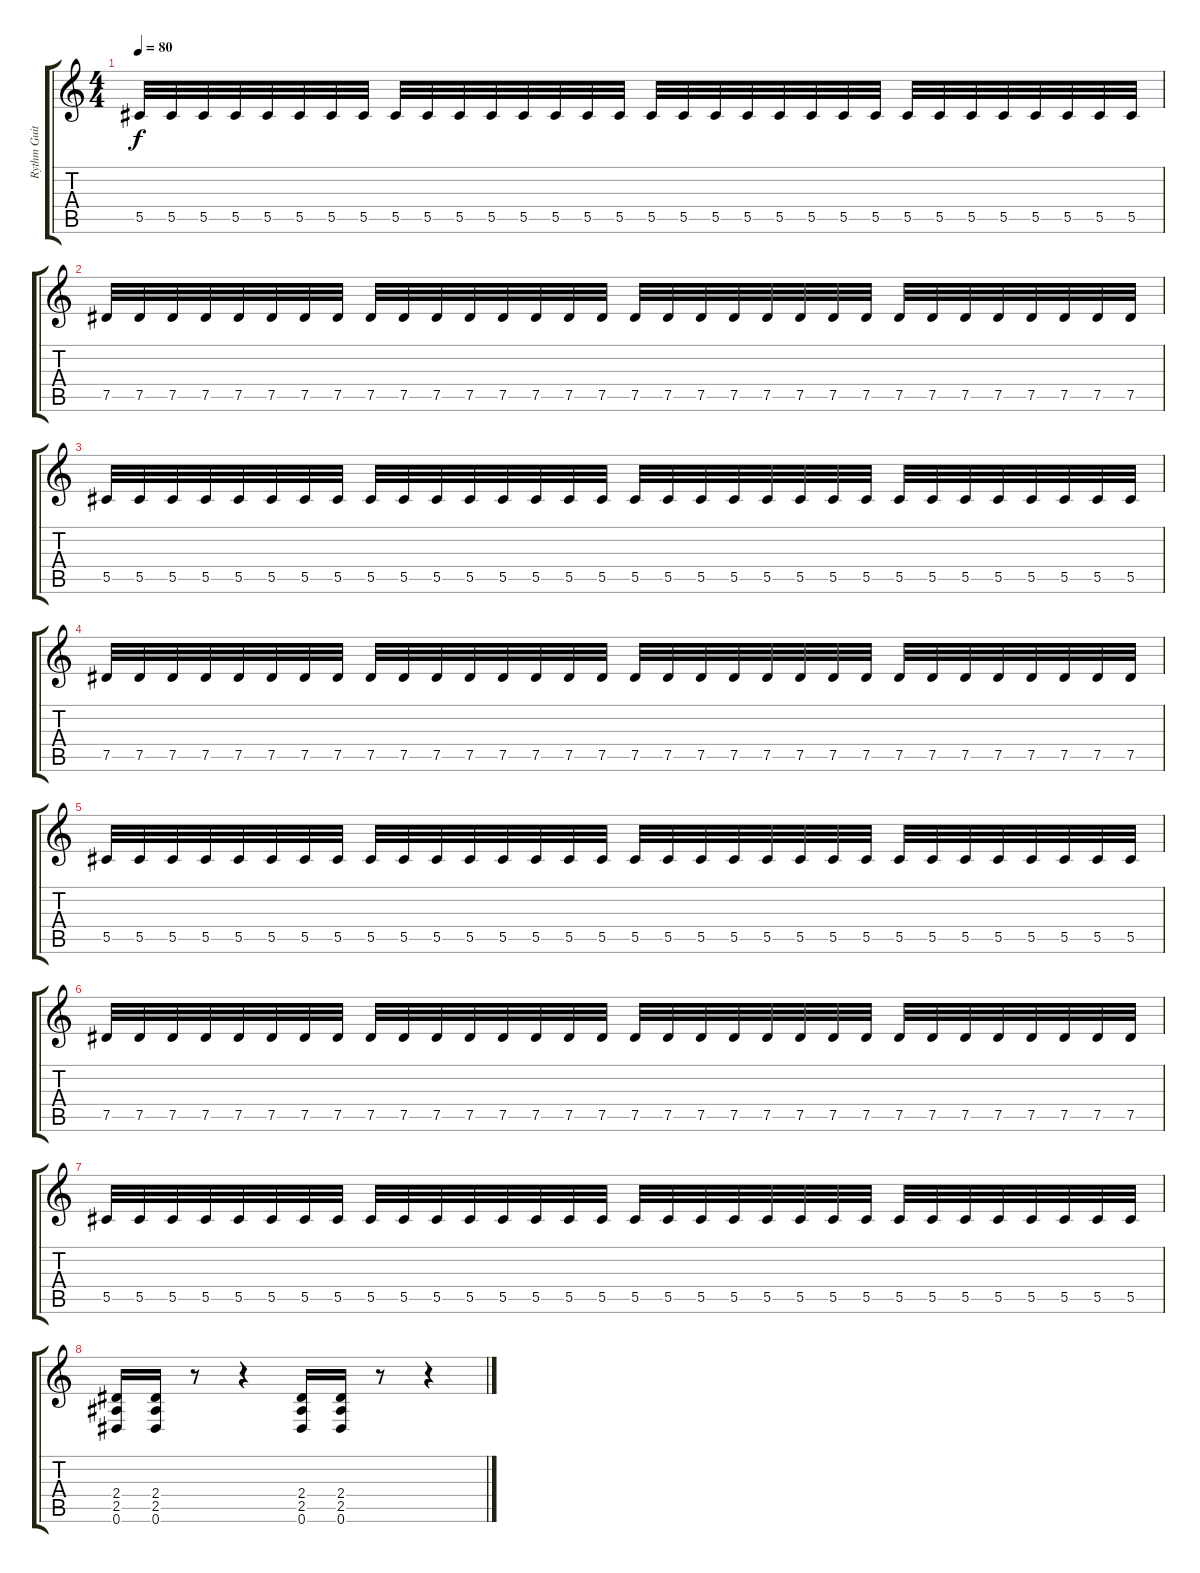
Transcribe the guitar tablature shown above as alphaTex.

\track ("Rythm Guitar 2" "Rythm Guit") {instrument overdrivenguitar}
\staff {score tabs}
\tuning (Eb4 Bb3 Gb3 Db3 Ab2 Eb2) {hide}
\ts (4 4)
\tempo 80
\clef g2
\ks c
5.5.32{dy f} 5.5.32 5.5.32 5.5.32 5.5.32 5.5.32 5.5.32 5.5.32 5.5.32 5.5.32 5.5.32 5.5.32 5.5.32 5.5.32 5.5.32 5.5.32 5.5.32 5.5.32 5.5.32 5.5.32 5.5.32 5.5.32 5.5.32 5.5.32 5.5.32 5.5.32 5.5.32 5.5.32 5.5.32 5.5.32 5.5.32 5.5.32 |
7.5.32 7.5.32 7.5.32 7.5.32 7.5.32 7.5.32 7.5.32 7.5.32 7.5.32 7.5.32 7.5.32 7.5.32 7.5.32 7.5.32 7.5.32 7.5.32 7.5.32 7.5.32 7.5.32 7.5.32 7.5.32 7.5.32 7.5.32 7.5.32 7.5.32 7.5.32 7.5.32 7.5.32 7.5.32 7.5.32 7.5.32 7.5.32 |
5.5.32 5.5.32 5.5.32 5.5.32 5.5.32 5.5.32 5.5.32 5.5.32 5.5.32 5.5.32 5.5.32 5.5.32 5.5.32 5.5.32 5.5.32 5.5.32 5.5.32 5.5.32 5.5.32 5.5.32 5.5.32 5.5.32 5.5.32 5.5.32 5.5.32 5.5.32 5.5.32 5.5.32 5.5.32 5.5.32 5.5.32 5.5.32 |
7.5.32 7.5.32 7.5.32 7.5.32 7.5.32 7.5.32 7.5.32 7.5.32 7.5.32 7.5.32 7.5.32 7.5.32 7.5.32 7.5.32 7.5.32 7.5.32 7.5.32 7.5.32 7.5.32 7.5.32 7.5.32 7.5.32 7.5.32 7.5.32 7.5.32 7.5.32 7.5.32 7.5.32 7.5.32 7.5.32 7.5.32 7.5.32 |
5.5.32 5.5.32 5.5.32 5.5.32 5.5.32 5.5.32 5.5.32 5.5.32 5.5.32 5.5.32 5.5.32 5.5.32 5.5.32 5.5.32 5.5.32 5.5.32 5.5.32 5.5.32 5.5.32 5.5.32 5.5.32 5.5.32 5.5.32 5.5.32 5.5.32 5.5.32 5.5.32 5.5.32 5.5.32 5.5.32 5.5.32 5.5.32 |
7.5.32 7.5.32 7.5.32 7.5.32 7.5.32 7.5.32 7.5.32 7.5.32 7.5.32 7.5.32 7.5.32 7.5.32 7.5.32 7.5.32 7.5.32 7.5.32 7.5.32 7.5.32 7.5.32 7.5.32 7.5.32 7.5.32 7.5.32 7.5.32 7.5.32 7.5.32 7.5.32 7.5.32 7.5.32 7.5.32 7.5.32 7.5.32 |
5.5.32 5.5.32 5.5.32 5.5.32 5.5.32 5.5.32 5.5.32 5.5.32 5.5.32 5.5.32 5.5.32 5.5.32 5.5.32 5.5.32 5.5.32 5.5.32 5.5.32 5.5.32 5.5.32 5.5.32 5.5.32 5.5.32 5.5.32 5.5.32 5.5.32 5.5.32 5.5.32 5.5.32 5.5.32 5.5.32 5.5.32 5.5.32 |
(2.4 2.5 0.6).16 (2.4 2.5 0.6).16 r.8 r.4 (2.4 2.5 0.6).16 (2.4 2.5 0.6).16 r.8 r.4
